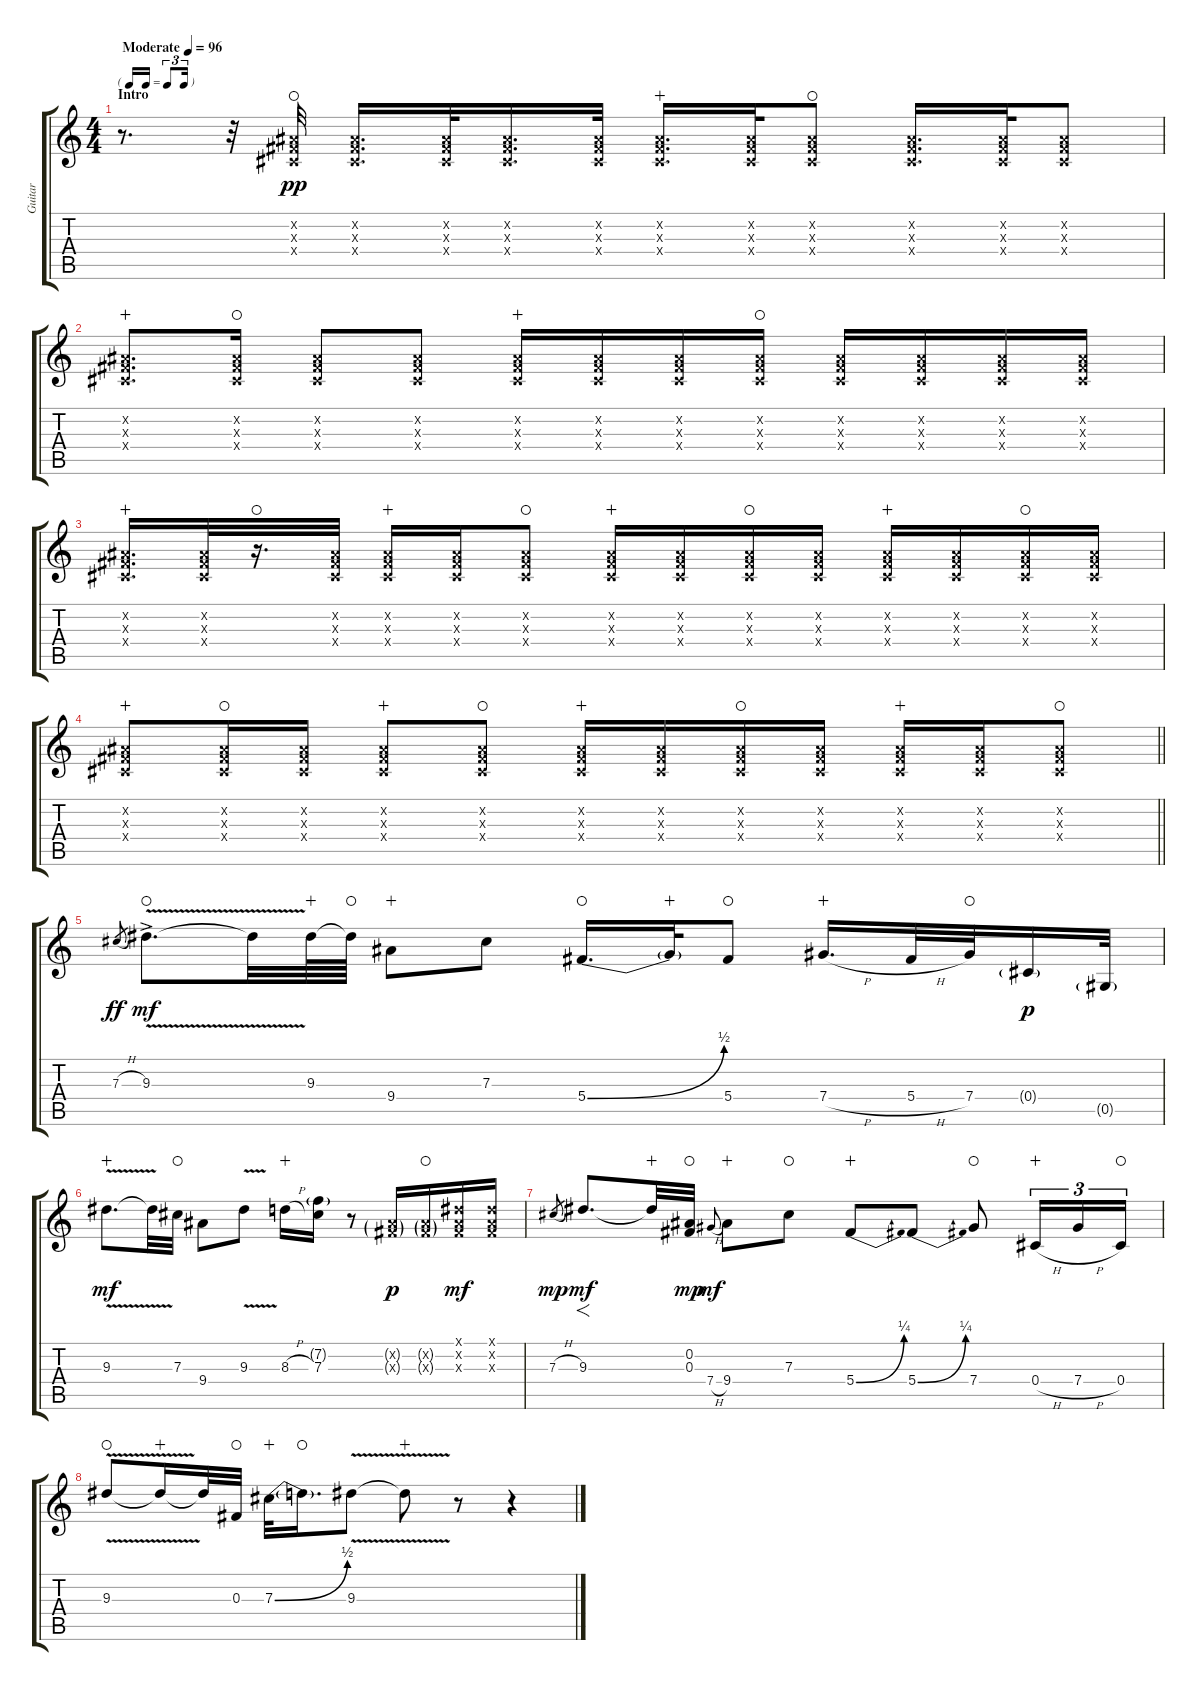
\track ("Guitar" "Guitar") {instrument overdrivenguitar}
\staff {score tabs}
\tuning (Eb4 Bb3 Gb3 Db3 Ab2 Eb2) {hide}
\ts (4 4)
\tf triplet16th
\section ("" "Intro")
\tempo (96 "Moderate")
\clef g2
\ks c
r.8{d dy pp volume 0 instrument overdrivenguitar} r.32{volume 11} (0.2{x} 0.3{x} 0.4{x}).32{waho} (0.2{x} 0.3{x} 0.4{x}).16{d} (0.2{x} 0.3{x} 0.4{x}).32 (0.2{x} 0.3{x} 0.4{x}).16{d} (0.2{x} 0.3{x} 0.4{x}).32 (0.2{x} 0.3{x} 0.4{x}).16{d wahc} (0.2{x} 0.3{x} 0.4{x}).32 (0.2{x} 0.3{x} 0.4{x}).8{waho} (0.2{x} 0.3{x} 0.4{x}).16{d} (0.2{x} 0.3{x} 0.4{x}).32 (0.2{x} 0.3{x} 0.4{x}).8 |
(0.2{x} 0.3{x} 0.4{x}).8{d wahc} (0.2{x} 0.3{x} 0.4{x}).16{waho} (0.2{x} 0.3{x} 0.4{x}).8 (0.2{x} 0.3{x} 0.4{x}).8 (0.2{x} 0.3{x} 0.4{x}).16{wahc} (0.2{x} 0.3{x} 0.4{x}).16 (0.2{x} 0.3{x} 0.4{x}).16 (0.2{x} 0.3{x} 0.4{x}).16{waho} (0.2{x} 0.3{x} 0.4{x}).16 (0.2{x} 0.3{x} 0.4{x}).16 (0.2{x} 0.3{x} 0.4{x}).16 (0.2{x} 0.3{x} 0.4{x}).16 |
(0.2{x} 0.3{x} 0.4{x}).16{d wahc} (0.2{x} 0.3{x} 0.4{x}).32 r.16{d waho} (0.2{x} 0.3{x} 0.4{x}).32 (0.2{x} 0.3{x} 0.4{x}).16{wahc} (0.2{x} 0.3{x} 0.4{x}).16 (0.2{x} 0.3{x} 0.4{x}).8{waho} (0.2{x} 0.3{x} 0.4{x}).16{wahc} (0.2{x} 0.3{x} 0.4{x}).16 (0.2{x} 0.3{x} 0.4{x}).16{waho} (0.2{x} 0.3{x} 0.4{x}).16 (0.2{x} 0.3{x} 0.4{x}).16{wahc} (0.2{x} 0.3{x} 0.4{x}).16 (0.2{x} 0.3{x} 0.4{x}).16{waho} (0.2{x} 0.3{x} 0.4{x}).16 |
\barLineRight lightlight
(0.2{x} 0.3{x} 0.4{x}).8{wahc} (0.2{x} 0.3{x} 0.4{x}).16{waho} (0.2{x} 0.3{x} 0.4{x}).16 (0.2{x} 0.3{x} 0.4{x}).8{wahc} (0.2{x} 0.3{x} 0.4{x}).8{waho} (0.2{x} 0.3{x} 0.4{x}).16{wahc} (0.2{x} 0.3{x} 0.4{x}).16 (0.2{x} 0.3{x} 0.4{x}).16{waho} (0.2{x} 0.3{x} 0.4{x}).16 (0.2{x} 0.3{x} 0.4{x}).16{wahc} (0.2{x} 0.3{x} 0.4{x}).16 (0.2{x} 0.3{x} 0.4{x}).8{waho} |
7.3{h}.8{gr dy ff} 9.3{v ac}.8{d dy mf waho} 9.3{t}.32 9.3.64{wahc} 9.3{t}.64{waho} 9.4.8{wahc} 7.3.8 5.4{be (bend 0 0 60 2)}.16{d waho} 5.4{t}.32{wahc} 5.4.8{waho} 7.4{h}.16{d wahc} 5.4{h}.32 7.4.32{waho} 0.4{g}.16{dy p} 0.5{g}.32 |
9.3{v}.8{d dy mf wahc} 9.3{t}.32 7.3.32{waho} 9.4.8 9.3{v}.8 8.3{h}.16{wahc} (7.2{g} 7.3).16 r.8 (0.2{g x} 0.3{g x}).16{dy p} (0.2{g x} 0.3{g x}).16{waho} (0.1{x} 0.2{x} 0.3{x}).16{dy mf} (0.1{x} 0.2{x} 0.3{x}).16 |
7.3{h}.8{gr dy mp} 9.3.8{f d dy mf} 9.3{t}.32{wahc} (0.2 0.3).32{dy mp waho} 7.4{h}.8{gr onbeat dy mf} 9.4.8{wahc} 7.3.8{waho} 5.4{be (bend 0 0 60 1)}.8{wahc} 5.4{be (bend 0 0 60 1)}.8 7.4.8{waho} 0.4{h}.16{tu (3 2) wahc} 7.4{h}.16{tu (3 2)} 0.4.16{tu (3 2) waho} |
9.3{v}.8{waho} 9.3{t}.16{wahc} 9.3{t}.32 0.3.32{waho} 7.3{be (bend 0 0 60 2)}.32{wahc} 7.3{t}.16{d waho} 9.3{v}.8 9.3{t}.8{wahc} r.8 r.4
